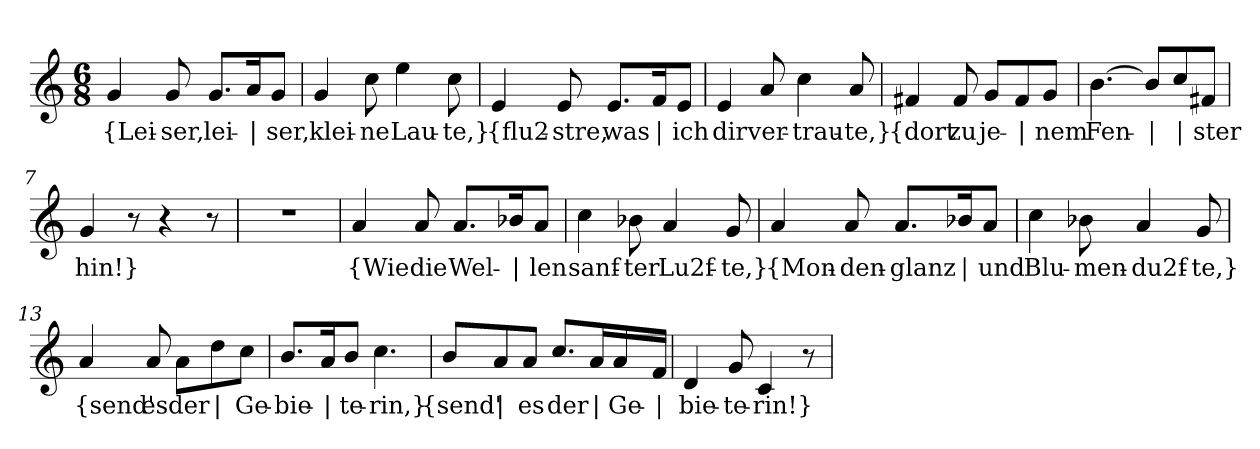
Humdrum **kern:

**kern	**text
*part1	*part1
*staff1	*staff1
*clefG2	*
*k[]	*
*M6/8	*
=1	=1
!	!LO:LY:b
4g/	{Lei-
!	!LO:LY:b
8g/	-ser,
!	!LO:LY:b
8.g/L	lei-
!	!LO:LY:b
16a/K	|
!	!LO:LY:b
8g/J	-ser,
=2	=2
!	!LO:LY:b
4g/	klei-
!	!LO:LY:b
8cc\	-ne
!	!LO:LY:b
4ee\	Lau-
!	!LO:LY:b
8cc\	-te,}
=3	=3
!	!LO:LY:b
4e/	{flu2-
!	!LO:LY:b
8e/	-stre,
!	!LO:LY:b
8.e/L	was
!	!LO:LY:b
16f/K	|
!	!LO:LY:b
8e/J	ich
=4	=4
!	!LO:LY:b
4e/	dir
!	!LO:LY:b
8a/	ver-
!	!LO:LY:b
4cc\	-trau-
!	!LO:LY:b
8a/	-te,}
=5	=5
!	!LO:LY:b
4f#X/	{dort
!	!LO:LY:b
8f#/	zu
!	!LO:LY:b
8g/L	je-
!	!LO:LY:b
8f#/	|
!	!LO:LY:b
8g/J	-nem
!!LO:LB:g=z
=6	=6
!	!LO:LY:b
[4.b\	Fen-
!	!LO:LY:b
8b/L]	|
!	!LO:LY:b
8cc/	|
!	!LO:LY:b
8f#X/J	-ster
=7	=7
!	!LO:LY:b
4g/	hin!}
8r	.
4r	.
8r	.
=8	=8
2.r	.
=9	=9
!	!LO:LY:b
4a/	{Wie
!	!LO:LY:b
8a/	die
!	!LO:LY:b
8.a/L	Wel-
!	!LO:LY:b
16b-X/K	|
!	!LO:LY:b
8a/J	-len
=10	=10
!	!LO:LY:b
4cc\	sanf-
!	!LO:LY:b
8b-X\	-ter
!	!LO:LY:b
4a/	Lu2f-
!	!LO:LY:b
8g/	-te,}
=11	=11
!	!LO:LY:b
4a/	{Mon-
!	!LO:LY:b
8a/	-den-
!	!LO:LY:b
8.a/L	-glanz
!	!LO:LY:b
16b-X/K	|
!	!LO:LY:b
8a/J	und
!!LO:LB:g=z
=12	=12
!	!LO:LY:b
4cc\	Blu-
!	!LO:LY:b
8b-X\	-men-
!	!LO:LY:b
4a/	-du2f-
!	!LO:LY:b
8g/	-te,}
=13	=13
!	!LO:LY:b
4a/	{send'
!	!LO:LY:b
8a/	es
!	!LO:LY:b
8a\L	der
!	!LO:LY:b
8dd\	|
!	!LO:LY:b
8cc\J	Ge-
=14	=14
!	!LO:LY:b
8.b/L	-bie-
!	!LO:LY:b
16a/K	|
!	!LO:LY:b
8b/J	-te-
!	!LO:LY:b
4.cc\	-rin,}
=15	=15
!	!LO:LY:b
8b/L	{send'
!	!LO:LY:b
8a/	|
!	!LO:LY:b
8a/J	es
!	!LO:LY:b
8.cc/L	der
!	!LO:LY:b
16a/L	|
!	!LO:LY:b
16a/	Ge-
!	!LO:LY:b
16f/JJ	|
=16	=16
!	!LO:LY:b
4d/	-bie-
!	!LO:LY:b
8g/	-te-
!	!LO:LY:b
4c/	-rin!}
8r	.
=	=
*-	*-
